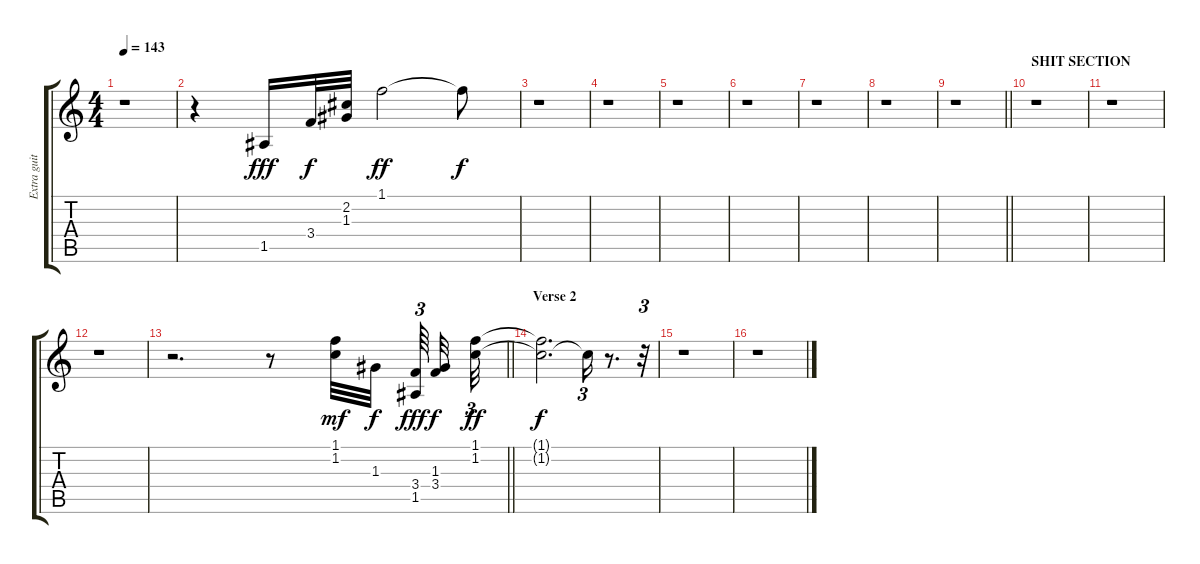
\track ("Extra guitar" "Extra guit") {instrument acousticguitarsteel}
\staff {score tabs}
\tuning (E4 B3 G3 D3 A2 E2) {hide}
\ts (4 4)
\tempo 143
\clef g2
\ks c
r.1{dy f} |
r.4 1.5.16{dy fff} 3.4.32{dy f} (2.2 1.3).32 1.1.2{dy ff} 1.1{t}.8{dy f} |
r.1 |
r.1 |
r.1 |
r.1 |
r.1 |
r.1 |
\barLineRight lightlight
r.1 |
\section ("" "SHIT SECTION")
r.1 |
r.1 |
r.1 |
\barLineRight lightlight
r.2{d} r.8 (1.1 1.2).32{dy mf} 1.3.32{dy f beam splitsecondary} (3.4 1.5).64{tu (3 2) dy fff beam splitsecondary} (1.3 3.4).32{dy f} (1.1 1.2).32{tu (3 2) dy ff} |
\section ("" "Verse 2")
(1.1{t} 1.2{t}).2{d dy f} 1.2{t}.16{tu (3 2)} r.8{d} r.32{tu (3 2)} |
r.1 |
r.1
